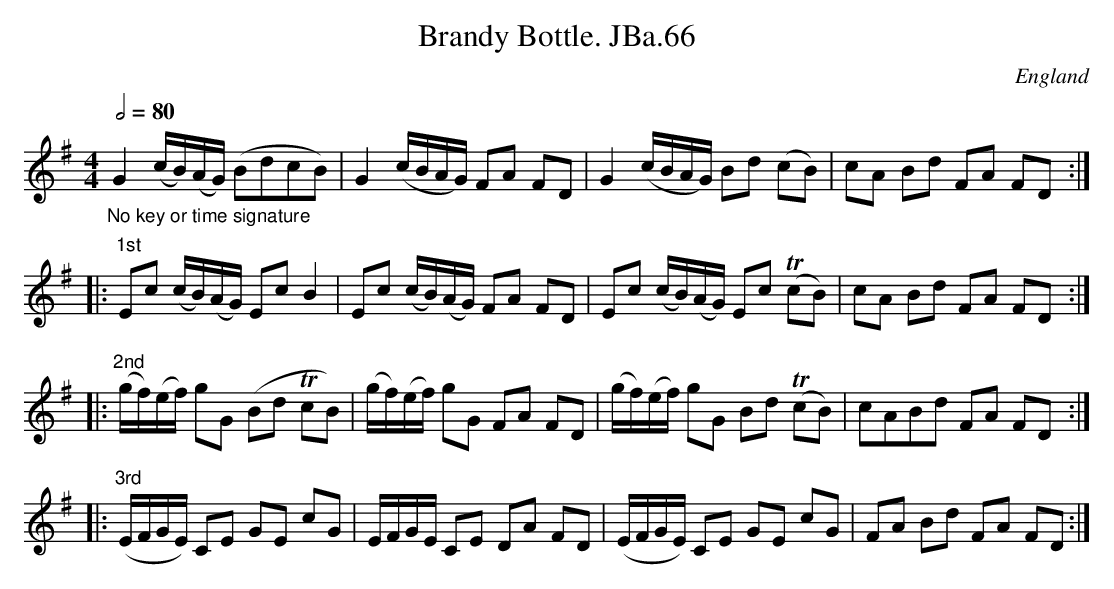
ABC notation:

X:1
T:Brandy Bottle. JBa.66
L:1/4
M:4/4
O:England
Q:1/2=80
K:G major
"_No key or time signature"G(c/4B/4)(A/4G/4) (B/d/c/B/) |\
G (c/4B/4A/4G/4) F/A/ F/D/ | G (c/4B/4A/4G/4) B/d/ (c/B/) |\
c/A/ B/d/ F/A/ F/D/ :|!
|:"1st" E/c/ (c/4B/4)(A/4G/4) E/c/ B |\
E/c/ (c/4B/4)(A/4G/4) F/A/ F/D/|\
E/c/ (c/4B/4)(A/4G/4) E/c/  !trill!(c/B/) | c/A/ B/d/ F/A/ F/D/ :|!
|:"2nd"(g/4f/4)(e/4f/4) g/G/ (B/d/ !trill!c/B/) |\
(g/4f/4)(e/4f/4) g/G/ F/A/ F/D/ |\
(g/4f/4)(e/4f/4) g/G/ B/d/ (!trill! c/B/) | c/A/B/d/ F/A/ F/D/ :|!
|:"3rd"(E/4F/4G/4E/4) C/E/ G/E/ c/G/ |  E/4F/4G/4E/4 C/E/ D/A/ F/D/|\
(E/4F/4G/4E/4) C/E/ G/E/ c/G/ | F/A/ B/d/ F/A/ F/D/ :|
